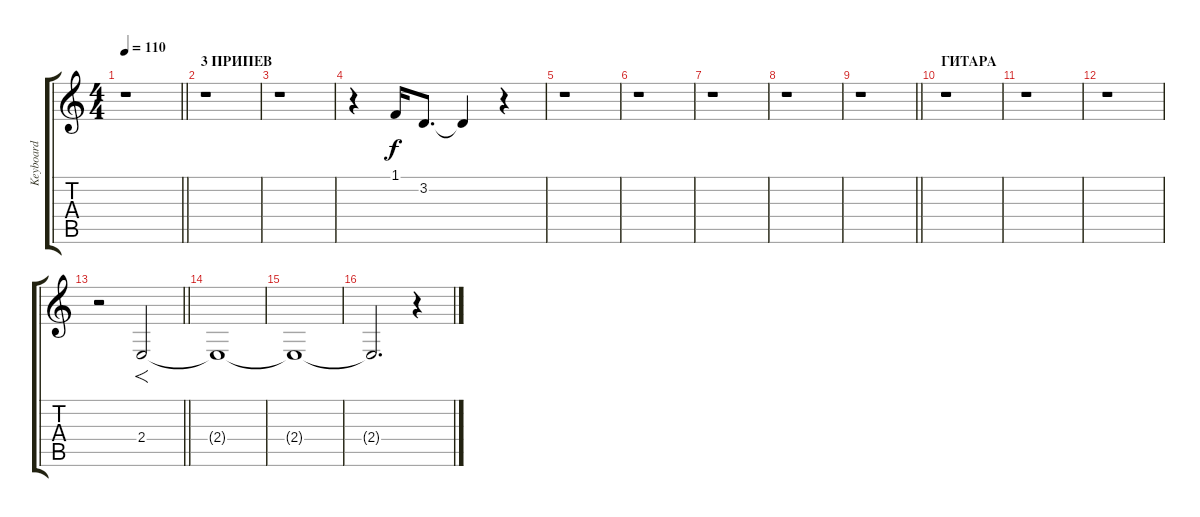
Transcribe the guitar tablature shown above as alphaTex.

\track ("Keyboard" "Keyboard") {instrument pad8sweep}
\staff {score tabs}
\tuning (E4 B3 G3 D3 A2 E2) {hide}
\ts (4 4)
\tempo 110
\clef g2
\barLineRight lightlight
\ks c
r.1{dy f} |
\section ("" "3 ПРИПЕВ")
r.1 |
r.1 |
r.4 1.1.16{instrument gunshot} 3.2.8{d} 3.2{t}.4 r.4 |
r.1 |
r.1 |
r.1 |
r.1 |
\barLineRight lightlight
r.1 |
\section ("" "ГИТАРА")
r.1 |
r.1 |
r.1 |
\barLineRight lightlight
r.2{instrument pad8sweep} 2.4.2{f} |
2.4{t}.1 |
2.4{t}.1 |
2.4{t}.2{d} r.4
